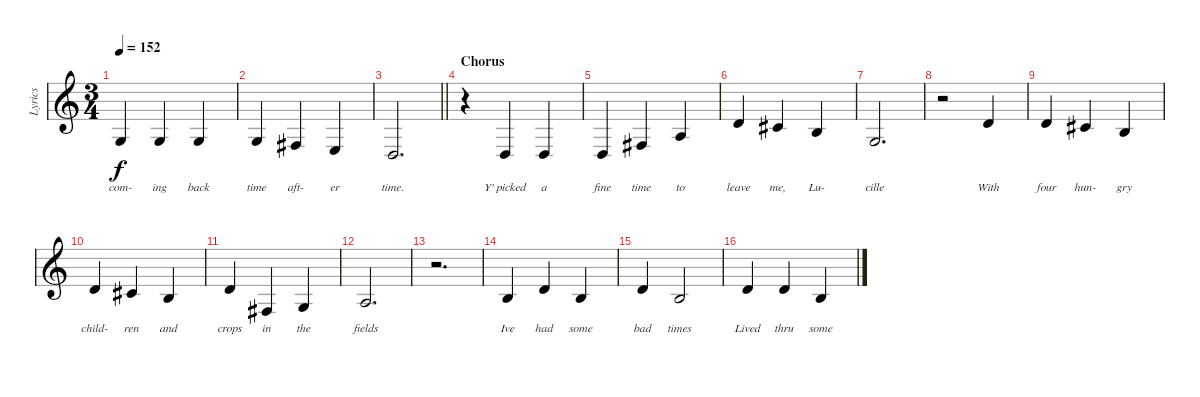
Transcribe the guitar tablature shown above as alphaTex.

\track ("Lyrics" "Lyrics") {instrument violin}
\staff {score}
\tuning (E4 B3 G3 D3 A2 E2) {hide}
\ts (3 4)
\tempo 152
\clef g2
\ks c
0.3.4{lyrics (0 "com-") lyrics (1 "") lyrics (2 "") lyrics (3 "") lyrics (4 "") dy f} 0.3.4{lyrics (0 "ing") lyrics (1 "") lyrics (2 "") lyrics (3 "") lyrics (4 "")} 0.3.4{lyrics (0 "back") lyrics (1 "") lyrics (2 "") lyrics (3 "") lyrics (4 "")} |
0.3.4{lyrics (0 "time") lyrics (1 "") lyrics (2 "") lyrics (3 "") lyrics (4 "")} 4.4.4{lyrics (0 "aft-") lyrics (1 "") lyrics (2 "") lyrics (3 "") lyrics (4 "")} 2.4.4{lyrics (0 "er") lyrics (1 "") lyrics (2 "") lyrics (3 "") lyrics (4 "")} |
\barLineRight lightlight
0.4.2{d lyrics (0 "time.") lyrics (1 "") lyrics (2 "") lyrics (3 "") lyrics (4 "")} |
\section ("" "Chorus")
r.4 0.4.4{lyrics (0 "Y' picked") lyrics (1 "") lyrics (2 "") lyrics (3 "") lyrics (4 "")} 0.4.4{lyrics (0 "a") lyrics (1 "") lyrics (2 "") lyrics (3 "") lyrics (4 "")} |
0.4.4{lyrics (0 "fine") lyrics (1 "") lyrics (2 "") lyrics (3 "") lyrics (4 "")} 4.4.4{lyrics (0 "time") lyrics (1 "") lyrics (2 "") lyrics (3 "") lyrics (4 "")} 2.3.4{lyrics (0 "to") lyrics (1 "") lyrics (2 "") lyrics (3 "") lyrics (4 "")} |
3.2.4{lyrics (0 "leave") lyrics (1 "") lyrics (2 "") lyrics (3 "") lyrics (4 "")} 2.2.4{lyrics (0 "me,") lyrics (1 "") lyrics (2 "") lyrics (3 "") lyrics (4 "")} 4.3.4{lyrics (0 "Lu-") lyrics (1 "") lyrics (2 "") lyrics (3 "") lyrics (4 "")} |
0.3.2{d lyrics (0 "cille") lyrics (1 "") lyrics (2 "") lyrics (3 "") lyrics (4 "")} |
r.2 3.2.4{lyrics (0 "With") lyrics (1 "") lyrics (2 "") lyrics (3 "") lyrics (4 "")} |
3.2.4{lyrics (0 "four") lyrics (1 "") lyrics (2 "") lyrics (3 "") lyrics (4 "")} 2.2.4{lyrics (0 "hun-") lyrics (1 "") lyrics (2 "") lyrics (3 "") lyrics (4 "")} 4.3.4{lyrics (0 "gry") lyrics (1 "") lyrics (2 "") lyrics (3 "") lyrics (4 "")} |
3.2.4{lyrics (0 "child-") lyrics (1 "") lyrics (2 "") lyrics (3 "") lyrics (4 "")} 2.2.4{lyrics (0 "ren") lyrics (1 "") lyrics (2 "") lyrics (3 "") lyrics (4 "")} 4.3.4{lyrics (0 "and") lyrics (1 "") lyrics (2 "") lyrics (3 "") lyrics (4 "")} |
3.2.4{lyrics (0 "crops") lyrics (1 "") lyrics (2 "") lyrics (3 "") lyrics (4 "")} 4.4.4{lyrics (0 "in") lyrics (1 "") lyrics (2 "") lyrics (3 "") lyrics (4 "")} 0.3.4{lyrics (0 "the") lyrics (1 "") lyrics (2 "") lyrics (3 "") lyrics (4 "")} |
2.3.2{d lyrics (0 "fields") lyrics (1 "") lyrics (2 "") lyrics (3 "") lyrics (4 "")} |
r.2{d} |
4.3.4{lyrics (0 "Ive") lyrics (1 "") lyrics (2 "") lyrics (3 "") lyrics (4 "")} 3.2.4{lyrics (0 "had") lyrics (1 "") lyrics (2 "") lyrics (3 "") lyrics (4 "")} 4.3.4{lyrics (0 "some") lyrics (1 "") lyrics (2 "") lyrics (3 "") lyrics (4 "")} |
3.2.4{lyrics (0 "bad") lyrics (1 "") lyrics (2 "") lyrics (3 "") lyrics (4 "")} 4.3.2{lyrics (0 "times") lyrics (1 "") lyrics (2 "") lyrics (3 "") lyrics (4 "")} |
3.2.4{lyrics (0 "Lived") lyrics (1 "") lyrics (2 "") lyrics (3 "") lyrics (4 "")} 3.2.4{lyrics (0 "thru") lyrics (1 "") lyrics (2 "") lyrics (3 "") lyrics (4 "")} 4.3.4{lyrics (0 "some") lyrics (1 "") lyrics (2 "") lyrics (3 "") lyrics (4 "")}
